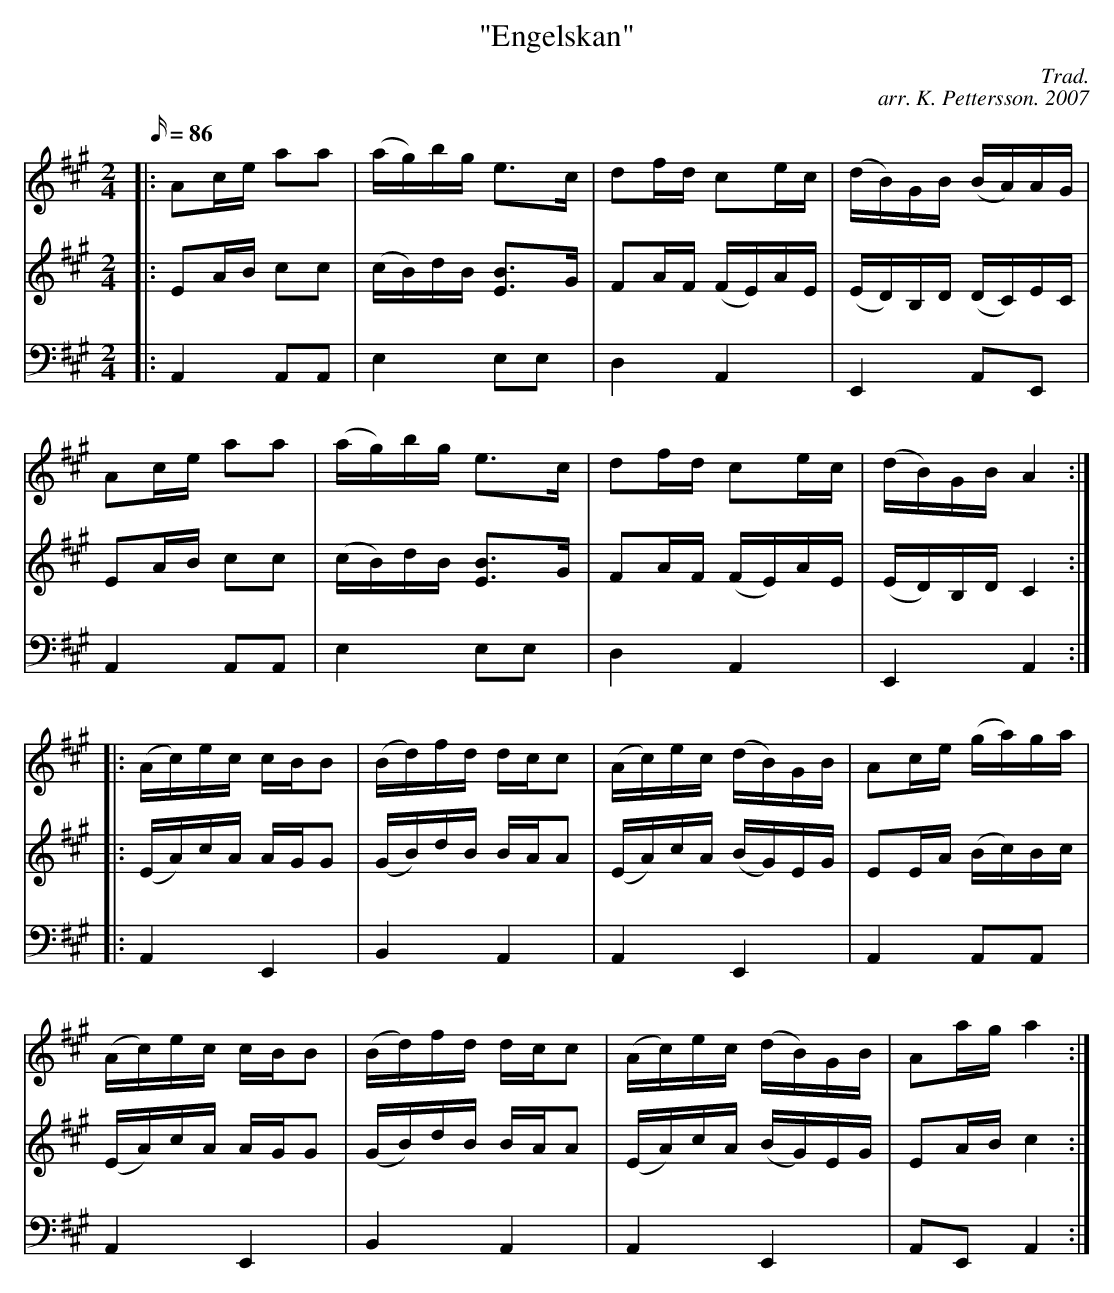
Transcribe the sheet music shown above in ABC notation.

X:1
T: "Engelskan"
C: Trad.
C: arr. K. Pettersson. 2007
M: 2/4
L: 1/16
Q: 86
K: A
V: 1
|: A2ce a2a2 | (ag)bg e2>c2 | d2fd c2ec | (dB)GB (BA)AG |
A2ce a2a2 | (ag)bg e2>c2 | d2fd c2ec | (dB)GB A4 :|
|: (Ac)ec cBB2 | (Bd)fd dcc2 | (Ac)ec (dB)GB | A2ce (ga)ga |
(Ac)ec cBB2 | (Bd)fd dcc2 | (Ac)ec (dB)GB | A2ag a4 :|
V: 2
|: E2AB c2c2 | (cB)dB [E2B2]>G2 | F2AF (FE)AE | (ED)B,D (DC)EC |
E2AB c2c2 | (cB)dB [E2B2]>G2 | F2AF (FE)AE | (ED)B,D C4 :|
|: (EA)cA AGG2 | (GB)dB BAA2 | (EA)cA (BG)EG | E2EA (Bc)Bc |
(EA)cA AGG2 | (GB)dB BAA2 | (EA)cA (BG)EG | E2AB c4 :|
V: 3
K: bass
|: A,,4 A,,2A,,2 | E,4 E,2E,2 | D,4 A,,4 | E,,4 A,,2E,,2 |
A,,4 A,,2A,,2 | E,4 E,2E,2 | D,4 A,,4 | E,,4 A,,4 :|
|: A,,4 E,,4 | B,,4 A,,4 | A,,4 E,,4 | A,,4 A,,2A,,2 |
A,,4 E,,4 | B,,4 A,,4 | A,,4 E,,4 | A,,2E,,2 A,,4 :|
